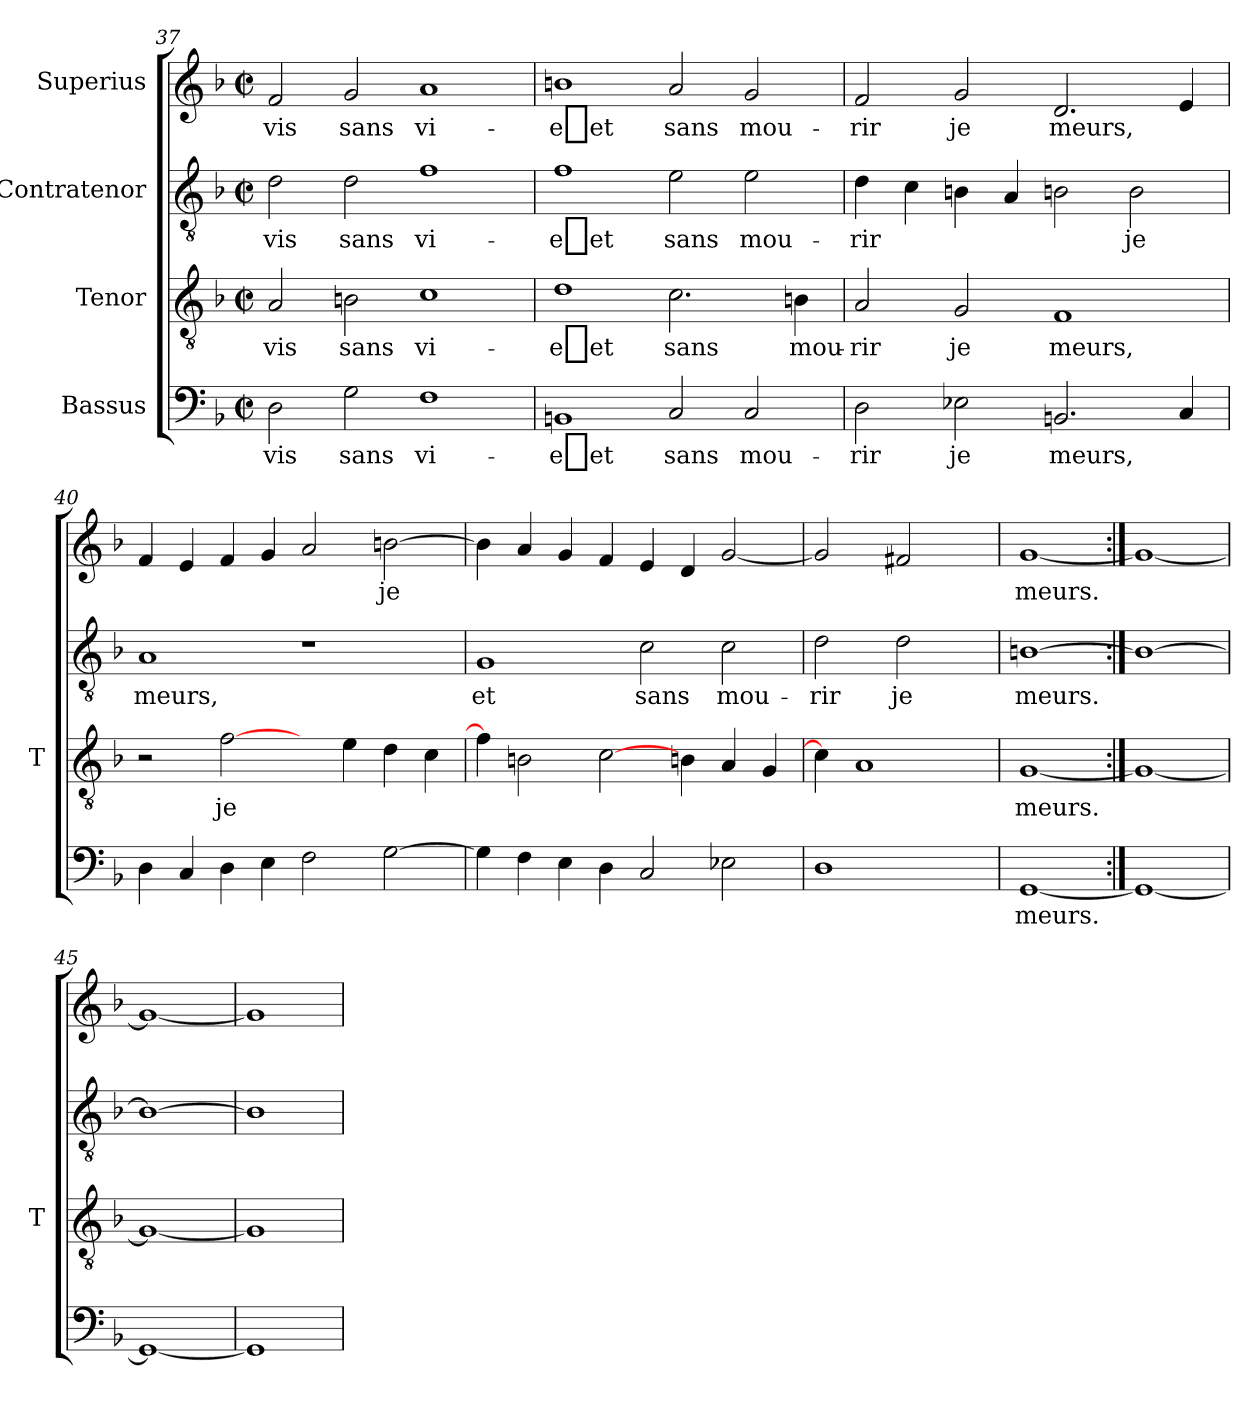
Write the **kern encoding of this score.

**kern	**text	**kern	**text	**kern	**text	**kern	**text
*part4	*part4	*part3	*part3	*part2	*part2	*part1	*part1
*staff4	*staff4	*staff3	*staff3	*staff2	*staff2	*staff1	*staff1
*I"Bassus	*	*I"Tenor	*	*I"Contratenor	*	*I"Superius	*
*	*	*I'T	*	*	*	*	*
!!LO:PB:g=z
*clefF4	*	*clefGv2	*	*clefGv2	*	*clefG2	*
*k[b-]	*	*k[b-]	*	*k[b-]	*	*k[b-]	*
*F:	*	*F:	*	*F:	*	*F:	*
*M2/2	*	*M2/2	*	*M2/2	*	*M2/2	*
*met(c|)	*	*met(c|)	*	*met(c|)	*	*met(c|)	*
=37	=37	=37	=37	=37	=37	=37	=37
2D	-vis	2A	-vis	2d	-vis	2f	-vis
2G	-sans	2Bn	-sans	2d	-sans	2g	-sans
1F	vi-	1c	vi-	1f	vi-	1a	vi-
=38	=38	=38	=38	=38	=38	=38	=38
1BB	-e_et	1d	-e_et	1f	-e_et	1b	-e_et
2C	-sans	2.c	-sans	2e	-sans	2a	-sans
2C	mou-	.	.	2e	mou-	2g	mou-
.	.	4Bn	mou-	.	.	.	.
=39	=39	=39	=39	=39	=39	=39	=39
2D	-rir	2A	-rir	4d	-rir	2f	-rir
.	.	.	.	4c	.	.	.
2E-X	-je	2G	-je	4Bn	.	2g	-je
.	.	.	.	4A	.	.	.
2.BB	-meurs,	1F	-meurs,	2Bn	.	2.d	-meurs,
.	.	.	.	2B	-je	.	.
4C	.	.	.	.	.	4e	.
=40	=40	=40	=40	=40	=40	=40	=40
4D	.	2r	.	1A	-meurs,	4f	.
4C	.	.	.	.	.	4e	.
4D	.	[2f	-je	.	.	4f	.
4E	.	.	.	.	.	4g	.
2F	.	4ryy	.	1r	.	2a	.
.	.	4e	.	.	.	.	.
[2G	.	4d	.	.	.	[2b	-je
.	.	4c	.	.	.	.	.
!!LO:LB:g=z
=41	=41	=41	=41	=41	=41	=41	=41
4G]	.	4f]	.	1G	-et	4b]	.
4F	.	2Bn	.	.	.	4a	.
4E	.	.	.	.	.	4g	.
4D	.	[2c	.	.	.	4f	.
2C	.	.	.	2c	-sans	4e	.
.	.	4Bn	.	.	.	4d	.
2E-X	.	4A	.	2c	mou-	[2g	.
.	.	4G	.	.	.	.	.
=42	=42	=42	=42	=42	=42	=42	=42
1D	.	4c]	.	2d	-rir	2g]	.
.	.	1A	.	.	.	.	.
.	.	.	.	2d	-je	2f#X	.
4ryy	.	.	.	4ryy	.	4ryy	.
=43	=43	=43	=43	=43	=43	=43	=43
[1GG	-meurs.	[1G	-meurs.	[1Bn	-meurs.	[1g	-meurs.
=44:|!	=44:|!	=44:|!	=44:|!	=44:|!	=44:|!	=44:|!	=44:|!
1GG_	.	1G_	.	1B_	.	1g_	.
=45	=45	=45	=45	=45	=45	=45	=45
1GG_	.	1G_	.	1B_	.	1g_	.
=46	=46	=46	=46	=46	=46	=46	=46
1GG]	.	1G]	.	1B]	.	1g]	.
=	=	=	=	=	=	=	=
*-	*-	*-	*-	*-	*-	*-	*-
